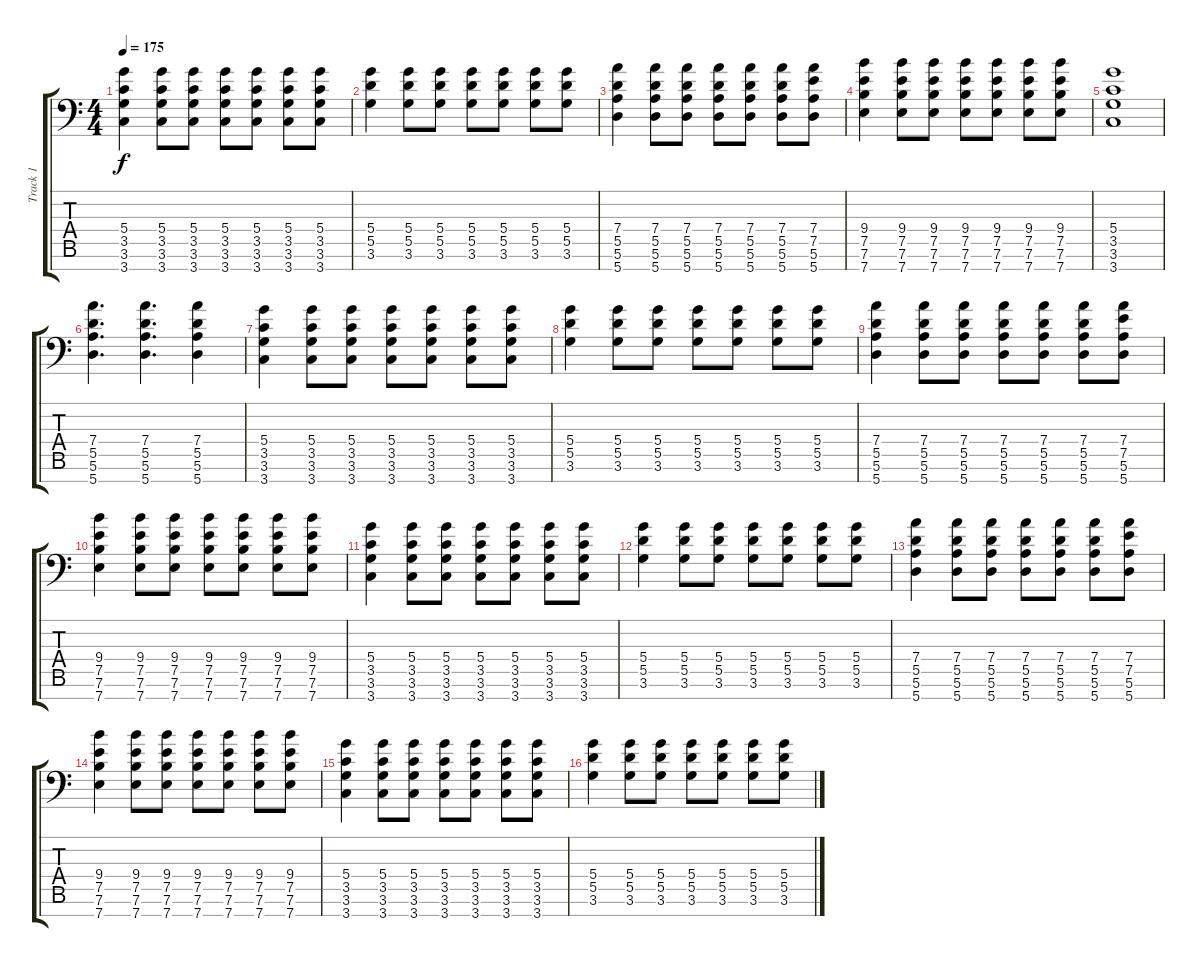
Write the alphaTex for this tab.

\track ("Track 1" "Track 1") {instrument acousticguitarsteel}
\staff {score tabs}
\tuning (E4 B3 G3 D3 A2 E2 A1) {hide}
\ts (4 4)
\tempo 175
\clef f4
\ks c
(5.4 3.5 3.6 3.7).4{dy f} (5.4 3.5 3.6 3.7).8 (5.4 3.5 3.6 3.7).8 (5.4 3.5 3.6 3.7).8 (5.4 3.5 3.6 3.7).8 (5.4 3.5 3.6 3.7).8 (5.4 3.5 3.6 3.7).8 |
(5.4 5.5 3.6).4 (5.4 5.5 3.6).8 (5.4 5.5 3.6).8 (5.4 5.5 3.6).8 (5.4 5.5 3.6).8 (5.4 5.5 3.6).8 (5.4 5.5 3.6).8 |
(7.4 5.5 5.6 5.7).4 (7.4 5.5 5.6 5.7).8 (7.4 5.5 5.6 5.7).8 (7.4 5.5 5.6 5.7).8 (7.4 5.5 5.6 5.7).8 (7.4 5.5 5.6 5.7).8 (7.4 7.5 5.6 5.7).8 |
(9.4 7.5 7.6 7.7).4 (9.4 7.5 7.6 7.7).8 (9.4 7.5 7.6 7.7).8 (9.4 7.5 7.6 7.7).8 (9.4 7.5 7.6 7.7).8 (9.4 7.5 7.6 7.7).8 (9.4 7.5 7.6 7.7).8 |
(5.4 3.5 3.6 3.7).1 |
(7.4 5.5 5.6 5.7).4{d} (7.4 5.5 5.6 5.7).4{d} (7.4 5.5 5.6 5.7).4 |
(5.4 3.5 3.6 3.7).4 (5.4 3.5 3.6 3.7).8 (5.4 3.5 3.6 3.7).8 (5.4 3.5 3.6 3.7).8 (5.4 3.5 3.6 3.7).8 (5.4 3.5 3.6 3.7).8 (5.4 3.5 3.6 3.7).8 |
(5.4 5.5 3.6).4 (5.4 5.5 3.6).8 (5.4 5.5 3.6).8 (5.4 5.5 3.6).8 (5.4 5.5 3.6).8 (5.4 5.5 3.6).8 (5.4 5.5 3.6).8 |
(7.4 5.5 5.6 5.7).4 (7.4 5.5 5.6 5.7).8 (7.4 5.5 5.6 5.7).8 (7.4 5.5 5.6 5.7).8 (7.4 5.5 5.6 5.7).8 (7.4 5.5 5.6 5.7).8 (7.4 7.5 5.6 5.7).8 |
(9.4 7.5 7.6 7.7).4 (9.4 7.5 7.6 7.7).8 (9.4 7.5 7.6 7.7).8 (9.4 7.5 7.6 7.7).8 (9.4 7.5 7.6 7.7).8 (9.4 7.5 7.6 7.7).8 (9.4 7.5 7.6 7.7).8 |
(5.4 3.5 3.6 3.7).4 (5.4 3.5 3.6 3.7).8 (5.4 3.5 3.6 3.7).8 (5.4 3.5 3.6 3.7).8 (5.4 3.5 3.6 3.7).8 (5.4 3.5 3.6 3.7).8 (5.4 3.5 3.6 3.7).8 |
(5.4 5.5 3.6).4 (5.4 5.5 3.6).8 (5.4 5.5 3.6).8 (5.4 5.5 3.6).8 (5.4 5.5 3.6).8 (5.4 5.5 3.6).8 (5.4 5.5 3.6).8 |
(7.4 5.5 5.6 5.7).4 (7.4 5.5 5.6 5.7).8 (7.4 5.5 5.6 5.7).8 (7.4 5.5 5.6 5.7).8 (7.4 5.5 5.6 5.7).8 (7.4 5.5 5.6 5.7).8 (7.4 7.5 5.6 5.7).8 |
(9.4 7.5 7.6 7.7).4 (9.4 7.5 7.6 7.7).8 (9.4 7.5 7.6 7.7).8 (9.4 7.5 7.6 7.7).8 (9.4 7.5 7.6 7.7).8 (9.4 7.5 7.6 7.7).8 (9.4 7.5 7.6 7.7).8 |
(5.4 3.5 3.6 3.7).4 (5.4 3.5 3.6 3.7).8 (5.4 3.5 3.6 3.7).8 (5.4 3.5 3.6 3.7).8 (5.4 3.5 3.6 3.7).8 (5.4 3.5 3.6 3.7).8 (5.4 3.5 3.6 3.7).8 |
(5.4 5.5 3.6).4 (5.4 5.5 3.6).8 (5.4 5.5 3.6).8 (5.4 5.5 3.6).8 (5.4 5.5 3.6).8 (5.4 5.5 3.6).8 (5.4 5.5 3.6).8
